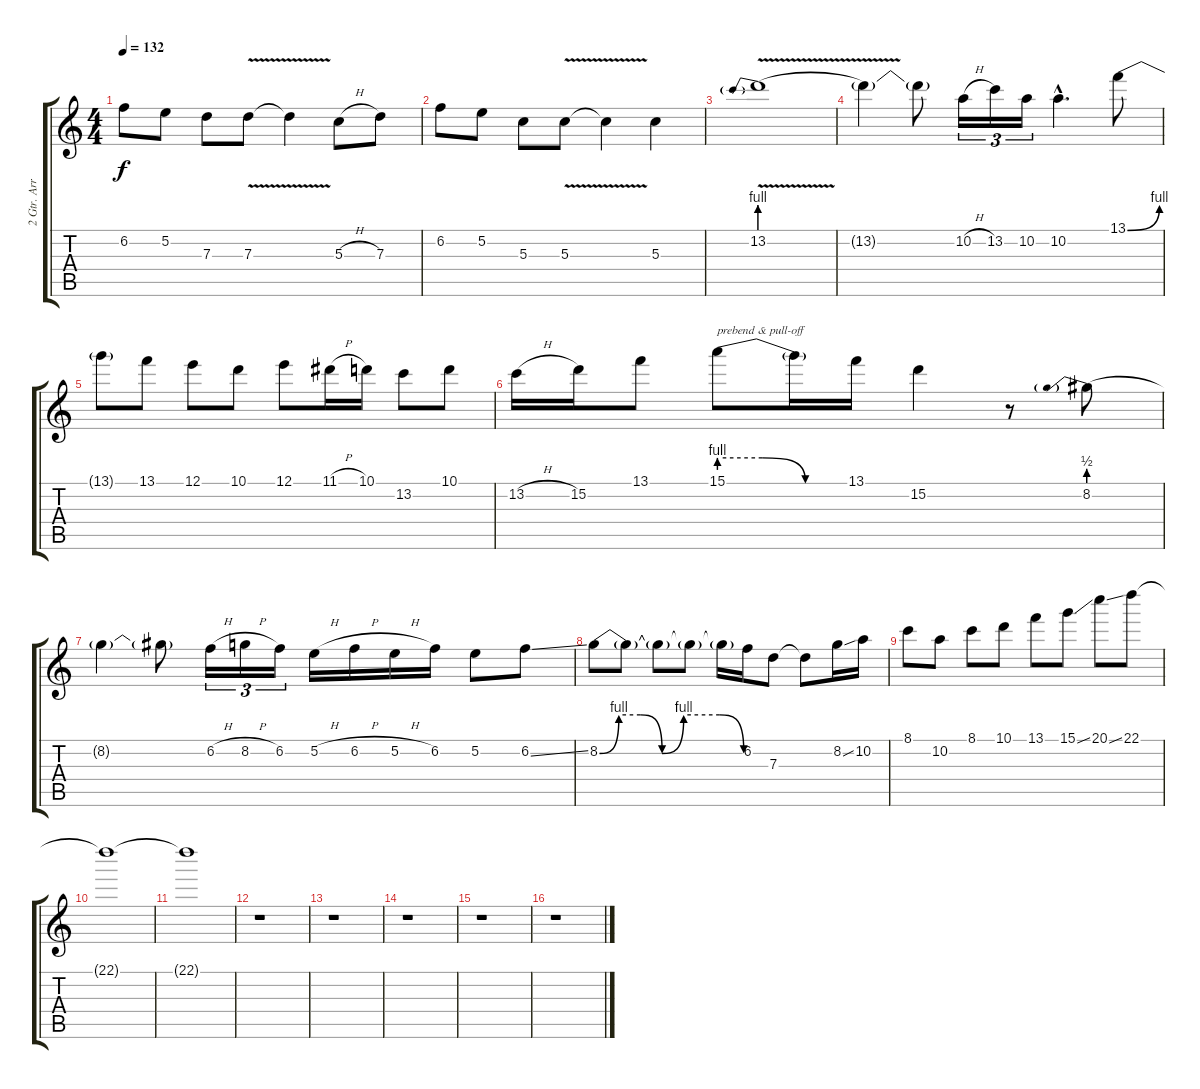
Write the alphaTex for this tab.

\track ("2 Gtr. Arr. Lead" "2 Gtr. Arr") {instrument overdrivenguitar}
\staff {score tabs}
\tuning (E4 B3 G3 D3 A2 E2) {hide}
\ts (4 4)
\tempo 132
\clef g2
\ks c
6.2.8{dy f} 5.2.8 7.3.8 7.3{v}.8 7.3{t}.4 5.3{h}.8 7.3.8 |
6.2.8 5.2.8 5.3.8 5.3{v}.8 5.3{t}.4 5.3.4 |
13.2{be (prebend 0 4 60 4) v}.1 |
13.2{t}.4 13.2{t}.8 10.2{h}.16{tu (3 2)} 13.2.16{tu (3 2)} 10.2.16{tu (3 2)} 10.2{hac}.4{d} 13.1{be (bend 0 0 60 4)}.8 |
13.1{t}.8 13.1.8 12.1.8 10.1.8 12.1.8 11.1{h}.16 10.1.16 13.2.8 10.1.8 |
13.2{h}.16 15.2.16 13.1.8 15.1{be (custom 0 4 20 4 40 0 60 0)}.8{txt "prebend & pull-off"} 15.1{t}.16 13.1.16 15.2.4 r.8 8.2{be (prebend 0 2 60 2)}.8 |
8.2{t}.4 8.2{t}.8 6.2{h}.16{tu (3 2)} 8.2{h}.16{tu (3 2)} 6.2.16{tu (3 2)} 5.2{h}.16 6.2{h}.16 5.2{h}.16 6.2.16 5.2.8 6.2{ss}.8 |
8.2{be (custom 0 0 8 4 17 4 26 0 35 4 50 4 60 0)}.8 8.2{t}.8 8.2{t}.8 8.2{t}.8 8.2{t}.16 6.2.16 7.3.8 7.3{t}.8 8.2{ss}.16 10.2.16 |
8.1.8 10.2.8 8.1.8 10.1.8 13.1.8 15.1{ss}.8 20.1{ss}.8 22.1.8 |
22.1{t}.1 |
22.1{t}.1 |
r.1 |
r.1 |
r.1 |
r.1 |
r.1
